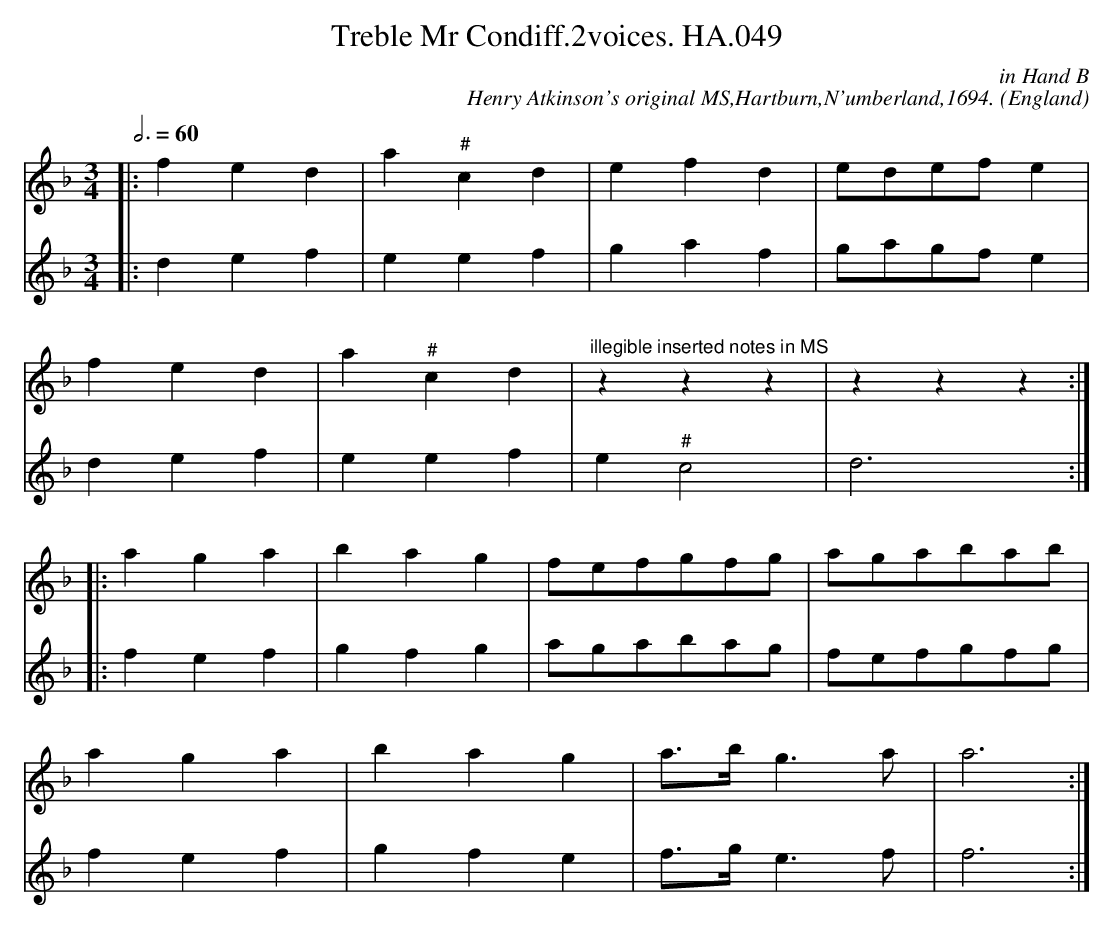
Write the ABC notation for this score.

X:1
T:Treble Mr Condiff.2voices. HA.049
C:in Hand B
C:Henry Atkinson's original MS,Hartburn,N'umberland,1694.
L:1/4
M:3/4
O:England
Q:3/4=60
K:F
[V:1]|:fed|a"#"cd|efd|e/d/e/f/e|!
[V:2]|:def|eef|gaf|g/a/g/f/e|
[V:1]fed|a"^#"cd|"^illegible inserted notes in MS"zzz|zzz:|!
[V:2]def|eef|e"^#"c2|d3:|
[V:1]|:aga|bag|f/e/f/g/f/g/|a/g/a/b/a/b/|!
[V:2]|:fef|gfg|a/g/a/b/a/g/|f/e/f/g/f/g/|
[V:1]aga|bag|a3/4b/4g3/2a/|a3:|
[V:2]fef|gfe|f3/4g/4 e>f|f3:|
